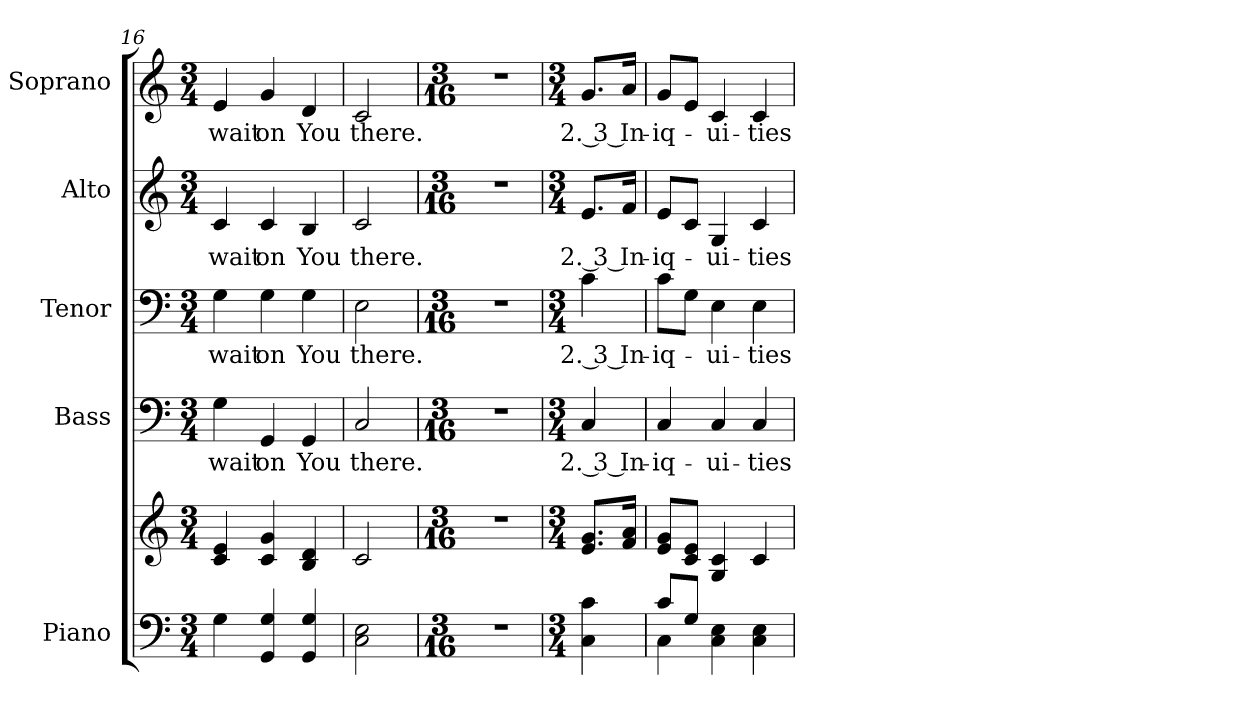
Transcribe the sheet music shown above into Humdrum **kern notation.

**kern	**kern	**kern	**text	**kern	**text	**kern	**text	**kern	**text
*part5	*part5	*part4	*part4	*part3	*part3	*part2	*part2	*part1	*part1
*staff6	*staff5	*staff4	*staff4	*staff3	*staff3	*staff2	*staff2	*staff1	*staff1
*I"Piano	*	*I"Bass	*	*I"Tenor	*	*I"Alto	*	*I"Soprano	*
*I'Pno.	*	*I'B.	*	*I'T.	*	*I'A.	*	*I'S.	*
!!LO:PB:g=z
*clefF4	*clefG2	*clefF4	*	*clefF4	*	*clefG2	*	*clefG2	*
*k[]	*k[]	*k[]	*	*k[]	*	*k[]	*	*k[]	*
*C:	*C:	*C:	*	*C:	*	*C:	*	*C:	*
*M3/4	*M3/4	*M3/4	*	*M3/4	*	*M3/4	*	*M3/4	*
=16	=16	=16	=16	=16	=16	=16	=16	=16	=16
!	!	!	!LO:LY:b:color=#000000	!	!	!	!	!	!
!	!	!	!	!	!LO:LY:b:color=#000000	!	!	!	!
!	!	!	!	!	!	!	!LO:LY:b:color=#000000	!	!
!	!	!	!	!	!	!	!	!	!LO:LY:b:color=#000000
4Gi\	4ci/ 4ei	4Gi\	wait	4Gi\	wait	4ci/	wait	4ei/	wait
!	!	!	!LO:LY:b:color=#000000	!	!	!	!	!	!
!	!	!	!	!	!LO:LY:b:color=#000000	!	!	!	!
!	!	!	!	!	!	!	!LO:LY:b:color=#000000	!	!
!	!	!	!	!	!	!	!	!	!LO:LY:b:color=#000000
4GGi/ 4Gi	4ci/ 4gi	4GGi/	on	4Gi\	on	4ci/	on	4gi/	on
!	!	!	!LO:LY:b:color=#000000	!	!	!	!	!	!
!	!	!	!	!	!LO:LY:b:color=#000000	!	!	!	!
!	!	!	!	!	!	!	!LO:LY:b:color=#000000	!	!
!	!	!	!	!	!	!	!	!	!LO:LY:b:color=#000000
4GGi/ 4Gi	4Bi/ 4di	4GGi/	You	4Gi\	You	4Bi/	You	4di/	You
=17	=17	=17	=17	=17	=17	=17	=17	=17	=17
!	!	!	!LO:LY:b:color=#000000	!	!	!	!	!	!
!	!	!	!	!	!LO:LY:b:color=#000000	!	!	!	!
!	!	!	!	!	!	!	!LO:LY:b:color=#000000	!	!
!	!	!	!	!	!	!	!	!	!LO:LY:b:color=#000000
2Ci\ 2Ei	2ci/	2Ci/	there.	2Ei\	there.	2ci/	there.	2ci/	there.
!!LO:PB:g=z
=18	=18	=18	=18	=18	=18	=18	=18	=18	=18
*M3/16	*M3/16	*M3/16	*	*M3/16	*	*M3/16	*	*M3/16	*
!LO:N:vis=1	!LO:N:vis=1	!LO:N:vis=1	!	!LO:N:vis=1	!	!LO:N:vis=1	!	!LO:N:vis=1	!
8.r	8.r	8.r	.	8.r	.	8.r	.	8.r	.
=19	=19	=19	=19	=19	=19	=19	=19	=19	=19
*M3/4	*M3/4	*M3/4	*	*M3/4	*	*M3/4	*	*M3/4	*
!	!	!	!LO:LY:b:color=#000000	!	!	!	!	!	!
!	!	!	!	!	!LO:LY:b:color=#000000	!	!	!	!
!	!	!	!	!	!	!	!LO:LY:b:color=#000000	!	!
!	!	!	!	!	!	!	!	!	!LO:LY:b:color=#000000
4Ci\ 4ci	8.ei/ 8.giL	4Ci/	2. 3 In-	4ci\	2. 3 In-	8.ei/L	2. 3 In-	8.gi/L	2. 3 In-
.	16fi/ 16aiJk	.	.	.	.	16fi/Jk	.	16ai/Jk	.
=20	=20	=20	=20	=20	=20	=20	=20	=20	=20
*^	*	*	*	*	*	*	*	*	*
!	!	!	!	!LO:LY:b:color=#000000	!	!	!	!	!	!
!	!	!	!	!	!	!LO:LY:b:color=#000000	!	!	!	!
!	!	!	!	!	!	!	!	!LO:LY:b:color=#000000	!	!
!	!	!	!	!	!	!	!	!	!	!LO:LY:b:color=#000000
8ci/L	4Ci\	8ei/ 8giL	4Ci/	-iq-	8ci\L	-iq-	8ei/L	-iq-	8gi/L	-iq-
8Gi/J	.	8ci/ 8eiJ	.	.	8Gi\J	.	8ci/J	.	8ei/J	.
!	!	!	!	!LO:LY:b:color=#000000	!	!	!	!	!	!
!	!	!	!	!	!	!LO:LY:b:color=#000000	!	!	!	!
!	!	!	!	!	!	!	!	!LO:LY:b:color=#000000	!	!
!	!	!	!	!	!	!	!	!	!	!LO:LY:b:color=#000000
4Ci\ 4Ei	4ryy	4Gi/ 4ci	4Ci/	-ui-	4Ei\	-ui-	4Gi/	-ui-	4ci/	-ui-
!	!	!	!	!LO:LY:b:color=#000000	!	!	!	!	!	!
!	!	!	!	!	!	!LO:LY:b:color=#000000	!	!	!	!
!	!	!	!	!	!	!	!	!LO:LY:b:color=#000000	!	!
!	!	!	!	!	!	!	!	!	!	!LO:LY:b:color=#000000
4Ci\ 4Ei	4ryy	4ci/	4Ci/	-ties	4Ei\	-ties	4ci/	-ties	4ci/	-ties
*v	*v	*	*	*	*	*	*	*	*	*
=	=	=	=	=	=	=	=	=	=
*-	*-	*-	*-	*-	*-	*-	*-	*-	*-
